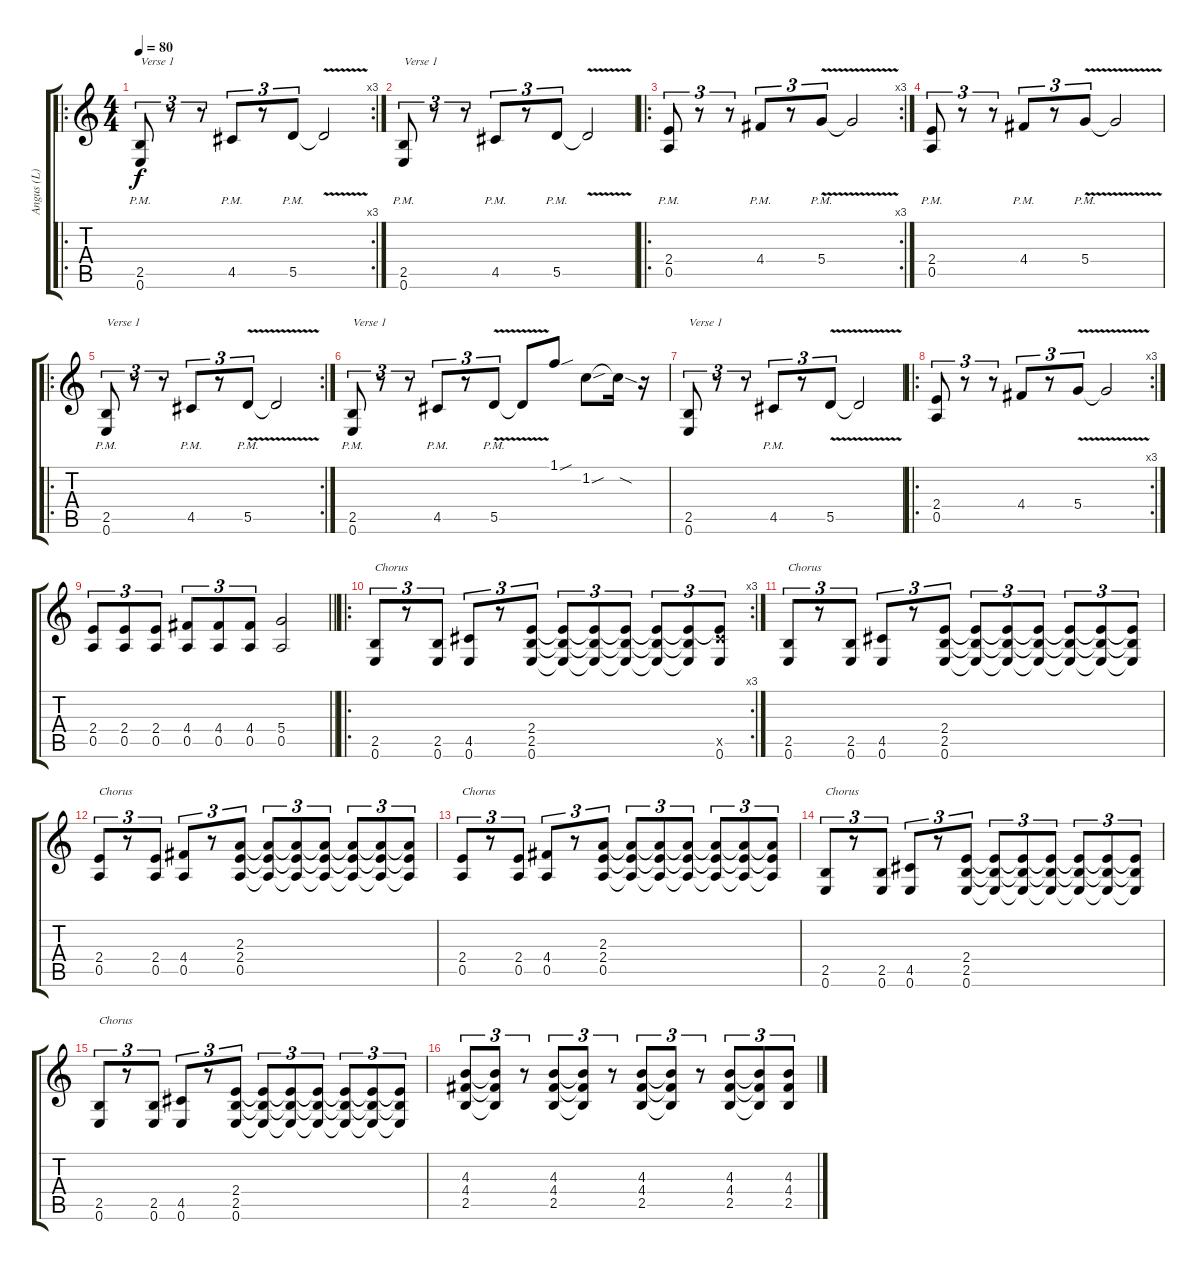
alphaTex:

\track ("Angus (L)" "Angus (L)") {instrument overdrivenguitar}
\staff {score tabs}
\tuning (E4 B3 G3 D3 A2 E2) {hide}
\ro
\rc 3
\ts (4 4)
\tempo 80
\clef g2
\ks c
(2.5{pm} 0.6{pm}).8{tu (3 2) txt "Verse 1" dy f} r.8{tu (3 2)} r.8{tu (3 2)} 4.5{pm}.8{tu (3 2)} r.8{tu (3 2)} 5.5{pm}.8{tu (3 2)} 5.5{v t}.2 |
(2.5{pm} 0.6{pm}).8{tu (3 2) txt "Verse 1"} r.8{tu (3 2)} r.8{tu (3 2)} 4.5{pm}.8{tu (3 2)} r.8{tu (3 2)} 5.5{pm}.8{tu (3 2)} 5.5{v t}.2 |
\ro
\rc 3
(2.4{pm} 0.5{pm}).8{tu (3 2)} r.8{tu (3 2)} r.8{tu (3 2)} 4.4{pm}.8{tu (3 2)} r.8{tu (3 2)} 5.4{v pm}.8{tu (3 2)} 5.4{t}.2 |
(2.4{pm} 0.5{pm}).8{tu (3 2)} r.8{tu (3 2)} r.8{tu (3 2)} 4.4{pm}.8{tu (3 2)} r.8{tu (3 2)} 5.4{v pm}.8{tu (3 2)} 5.4{t}.2 |
\ro
\rc 2
(2.5{pm} 0.6{pm}).8{tu (3 2) txt "Verse 1"} r.8{tu (3 2)} r.8{tu (3 2)} 4.5{pm}.8{tu (3 2)} r.8{tu (3 2)} 5.5{v pm}.8{tu (3 2)} 5.5{t}.2 |
(2.5 0.6{pm}).8{tu (3 2) txt "Verse 1"} r.8{tu (3 2)} r.8{tu (3 2)} 4.5{pm}.8{tu (3 2)} r.8{tu (3 2)} 5.5{v pm}.8{tu (3 2)} 5.5{t}.8 1.1{sou}.8 1.2{sou}.8 1.2{sod t}.16 r.16 |
(2.5 0.6).8{tu (3 2) txt "Verse 1"} r.8{tu (3 2)} r.8{tu (3 2)} 4.5{pm}.8{tu (3 2)} r.8{tu (3 2)} 5.5{v}.8{tu (3 2)} 5.5{t}.2 |
\ro
\rc 3
(2.4 0.5).8{tu (3 2)} r.8{tu (3 2)} r.8{tu (3 2)} 4.4.8{tu (3 2)} r.8{tu (3 2)} 5.4{v}.8{tu (3 2)} 5.4{t}.2 |
\barLineRight lightlight
(2.4 0.5).8{tu (3 2)} (2.4 0.5).8{tu (3 2)} (2.4 0.5).8{tu (3 2)} (4.4 0.5).8{tu (3 2)} (4.4 0.5).8{tu (3 2)} (4.4 0.5).8{tu (3 2)} (5.4 0.5).2 |
\ro
\rc 3
(2.5 0.6).8{tu (3 2) txt "Chorus"} r.8{tu (3 2)} (2.5 0.6).8{tu (3 2)} (4.5 0.6).8{tu (3 2)} r.8{tu (3 2)} (2.4 2.5 0.6).8{tu (3 2)} (2.4{t} 2.5{t} 0.6{t}).8{tu (3 2)} (2.4{t} 2.5{t} 0.6{t}).8{tu (3 2)} (2.4{t} 2.5{t} 0.6{t}).8{tu (3 2)} (2.4{t} 2.5{t} 0.6{t}).8{tu (3 2)} (2.4{t} 2.5{t} 0.6{t}).8{tu (3 2)} (2.4{t} 4.5{x} 0.6).8{tu (3 2)} |
(2.5 0.6).8{tu (3 2) txt "Chorus"} r.8{tu (3 2)} (2.5 0.6).8{tu (3 2)} (4.5 0.6).8{tu (3 2)} r.8{tu (3 2)} (2.4 2.5 0.6).8{tu (3 2)} (2.4{t} 2.5{t} 0.6{t}).8{tu (3 2)} (2.4{t} 2.5{t} 0.6{t}).8{tu (3 2)} (2.4{t} 2.5{t} 0.6{t}).8{tu (3 2)} (2.4{t} 2.5{t} 0.6{t}).8{tu (3 2)} (2.4{t} 2.5{t} 0.6{t}).8{tu (3 2)} (2.4{t} 2.5{t} 0.6{t}).8{tu (3 2)} |
(2.4 0.5).8{tu (3 2) txt "Chorus"} r.8{tu (3 2)} (2.4 0.5).8{tu (3 2)} (4.4 0.5).8{tu (3 2)} r.8{tu (3 2)} (2.3 2.4 0.5).8{tu (3 2)} (2.3{t} 2.4{t} 0.5{t}).8{tu (3 2)} (2.3{t} 2.4{t} 0.5{t}).8{tu (3 2)} (2.3{t} 2.4{t} 0.5{t}).8{tu (3 2)} (2.3{t} 2.4{t} 0.5{t}).8{tu (3 2)} (2.3{t} 2.4{t} 0.5{t}).8{tu (3 2)} (2.3{t} 2.4{t} 0.5{t}).8{tu (3 2)} |
(2.4 0.5).8{tu (3 2) txt "Chorus"} r.8{tu (3 2)} (2.4 0.5).8{tu (3 2)} (4.4 0.5).8{tu (3 2)} r.8{tu (3 2)} (2.3 2.4 0.5).8{tu (3 2)} (2.3{t} 2.4{t} 0.5{t}).8{tu (3 2)} (2.3{t} 2.4{t} 0.5{t}).8{tu (3 2)} (2.3{t} 2.4{t} 0.5{t}).8{tu (3 2)} (2.3{t} 2.4{t} 0.5{t}).8{tu (3 2)} (2.3{t} 2.4{t} 0.5{t}).8{tu (3 2)} (2.3{t} 2.4{t} 0.5{t}).8{tu (3 2)} |
(2.5 0.6).8{tu (3 2) txt "Chorus"} r.8{tu (3 2)} (2.5 0.6).8{tu (3 2)} (4.5 0.6).8{tu (3 2)} r.8{tu (3 2)} (2.4 2.5 0.6).8{tu (3 2)} (2.4{t} 2.5{t} 0.6{t}).8{tu (3 2)} (2.4{t} 2.5{t} 0.6{t}).8{tu (3 2)} (2.4{t} 2.5{t} 0.6{t}).8{tu (3 2)} (2.4{t} 2.5{t} 0.6{t}).8{tu (3 2)} (2.4{t} 2.5{t} 0.6{t}).8{tu (3 2)} (2.4{t} 2.5{t} 0.6{t}).8{tu (3 2)} |
(2.5 0.6).8{tu (3 2) txt "Chorus"} r.8{tu (3 2)} (2.5 0.6).8{tu (3 2)} (4.5 0.6).8{tu (3 2)} r.8{tu (3 2)} (2.4 2.5 0.6).8{tu (3 2)} (2.4{t} 2.5{t} 0.6{t}).8{tu (3 2)} (2.4{t} 2.5{t} 0.6{t}).8{tu (3 2)} (2.4{t} 2.5{t} 0.6{t}).8{tu (3 2)} (2.4{t} 2.5{t} 0.6{t}).8{tu (3 2)} (2.4{t} 2.5{t} 0.6{t}).8{tu (3 2)} (2.4{t} 2.5{t} 0.6{t}).8{tu (3 2)} |
(4.3 4.4 2.5).8{tu (3 2)} (4.3{t} 4.4{t} 2.5{t}).8{tu (3 2)} r.8{tu (3 2)} (4.3 4.4 2.5).8{tu (3 2)} (4.3{t} 4.4{t} 2.5{t}).8{tu (3 2)} r.8{tu (3 2)} (4.3 4.4 2.5).8{tu (3 2)} (4.3{t} 4.4{t} 2.5{t}).8{tu (3 2)} r.8{tu (3 2)} (4.3 4.4 2.5).8{tu (3 2)} (4.3{t} 4.4{t} 2.5{t}).8{tu (3 2)} (4.3 4.4 2.5).8{tu (3 2)}
